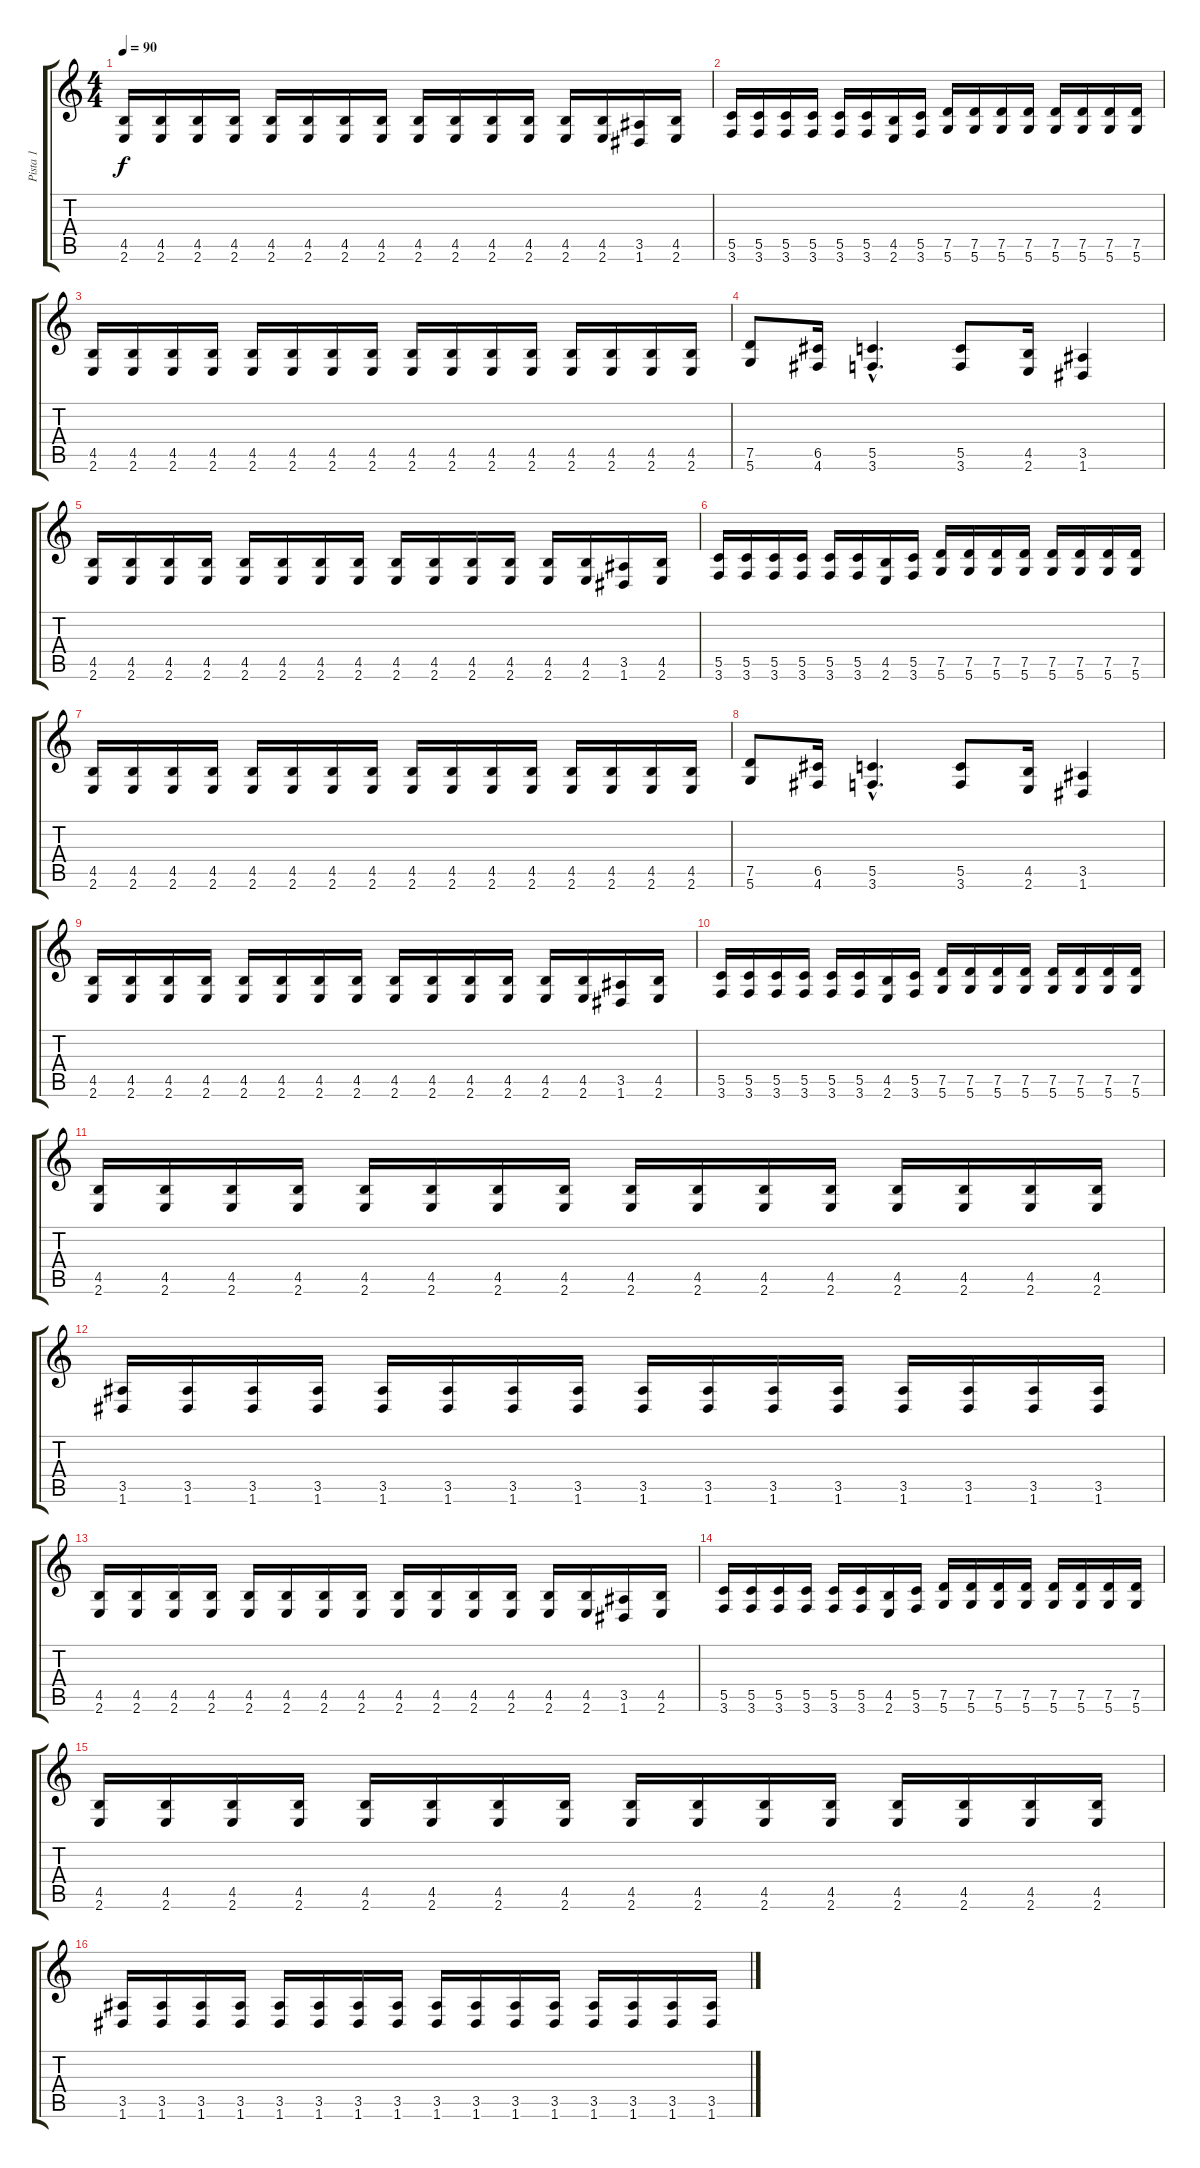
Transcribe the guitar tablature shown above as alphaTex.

\track ("Pista 1" "Pista 1") {instrument overdrivenguitar}
\staff {score tabs}
\tuning (D4 A3 F3 C3 G2 D2) {hide}
\ts (4 4)
\tempo 90
\clef g2
\ks c
(4.5 2.6).16{dy f} (4.5 2.6).16 (4.5 2.6).16 (4.5 2.6).16 (4.5 2.6).16 (4.5 2.6).16 (4.5 2.6).16 (4.5 2.6).16 (4.5 2.6).16 (4.5 2.6).16 (4.5 2.6).16 (4.5 2.6).16 (4.5 2.6).16 (4.5 2.6).16 (3.5 1.6).16 (4.5 2.6).16 |
(5.5 3.6).16 (5.5 3.6).16 (5.5 3.6).16 (5.5 3.6).16 (5.5 3.6).16 (5.5 3.6).16 (4.5 2.6).16 (5.5 3.6).16 (7.5 5.6).16 (7.5 5.6).16 (7.5 5.6).16 (7.5 5.6).16 (7.5 5.6).16 (7.5 5.6).16 (7.5 5.6).16 (7.5 5.6).16 |
(4.5 2.6).16 (4.5 2.6).16 (4.5 2.6).16 (4.5 2.6).16 (4.5 2.6).16 (4.5 2.6).16 (4.5 2.6).16 (4.5 2.6).16 (4.5 2.6).16 (4.5 2.6).16 (4.5 2.6).16 (4.5 2.6).16 (4.5 2.6).16 (4.5 2.6).16 (4.5 2.6).16 (4.5 2.6).16 |
(7.5 5.6).8 (6.5 4.6).16 (5.5{hac} 3.6{hac}).4{d} (5.5 3.6).8 (4.5 2.6).16 (3.5 1.6).4 |
(4.5 2.6).16 (4.5 2.6).16 (4.5 2.6).16 (4.5 2.6).16 (4.5 2.6).16 (4.5 2.6).16 (4.5 2.6).16 (4.5 2.6).16 (4.5 2.6).16 (4.5 2.6).16 (4.5 2.6).16 (4.5 2.6).16 (4.5 2.6).16 (4.5 2.6).16 (3.5 1.6).16 (4.5 2.6).16 |
(5.5 3.6).16 (5.5 3.6).16 (5.5 3.6).16 (5.5 3.6).16 (5.5 3.6).16 (5.5 3.6).16 (4.5 2.6).16 (5.5 3.6).16 (7.5 5.6).16 (7.5 5.6).16 (7.5 5.6).16 (7.5 5.6).16 (7.5 5.6).16 (7.5 5.6).16 (7.5 5.6).16 (7.5 5.6).16 |
(4.5 2.6).16 (4.5 2.6).16 (4.5 2.6).16 (4.5 2.6).16 (4.5 2.6).16 (4.5 2.6).16 (4.5 2.6).16 (4.5 2.6).16 (4.5 2.6).16 (4.5 2.6).16 (4.5 2.6).16 (4.5 2.6).16 (4.5 2.6).16 (4.5 2.6).16 (4.5 2.6).16 (4.5 2.6).16 |
(7.5 5.6).8 (6.5 4.6).16 (5.5{hac} 3.6{hac}).4{d} (5.5 3.6).8 (4.5 2.6).16 (3.5 1.6).4 |
(4.5 2.6).16 (4.5 2.6).16 (4.5 2.6).16 (4.5 2.6).16 (4.5 2.6).16 (4.5 2.6).16 (4.5 2.6).16 (4.5 2.6).16 (4.5 2.6).16 (4.5 2.6).16 (4.5 2.6).16 (4.5 2.6).16 (4.5 2.6).16 (4.5 2.6).16 (3.5 1.6).16 (4.5 2.6).16 |
(5.5 3.6).16 (5.5 3.6).16 (5.5 3.6).16 (5.5 3.6).16 (5.5 3.6).16 (5.5 3.6).16 (4.5 2.6).16 (5.5 3.6).16 (7.5 5.6).16 (7.5 5.6).16 (7.5 5.6).16 (7.5 5.6).16 (7.5 5.6).16 (7.5 5.6).16 (7.5 5.6).16 (7.5 5.6).16 |
(4.5 2.6).16 (4.5 2.6).16 (4.5 2.6).16 (4.5 2.6).16 (4.5 2.6).16 (4.5 2.6).16 (4.5 2.6).16 (4.5 2.6).16 (4.5 2.6).16 (4.5 2.6).16 (4.5 2.6).16 (4.5 2.6).16 (4.5 2.6).16 (4.5 2.6).16 (4.5 2.6).16 (4.5 2.6).16 |
(3.5 1.6).16 (3.5 1.6).16 (3.5 1.6).16 (3.5 1.6).16 (3.5 1.6).16 (3.5 1.6).16 (3.5 1.6).16 (3.5 1.6).16 (3.5 1.6).16 (3.5 1.6).16 (3.5 1.6).16 (3.5 1.6).16 (3.5 1.6).16 (3.5 1.6).16 (3.5 1.6).16 (3.5 1.6).16 |
(4.5 2.6).16 (4.5 2.6).16 (4.5 2.6).16 (4.5 2.6).16 (4.5 2.6).16 (4.5 2.6).16 (4.5 2.6).16 (4.5 2.6).16 (4.5 2.6).16 (4.5 2.6).16 (4.5 2.6).16 (4.5 2.6).16 (4.5 2.6).16 (4.5 2.6).16 (3.5 1.6).16 (4.5 2.6).16 |
(5.5 3.6).16 (5.5 3.6).16 (5.5 3.6).16 (5.5 3.6).16 (5.5 3.6).16 (5.5 3.6).16 (4.5 2.6).16 (5.5 3.6).16 (7.5 5.6).16 (7.5 5.6).16 (7.5 5.6).16 (7.5 5.6).16 (7.5 5.6).16 (7.5 5.6).16 (7.5 5.6).16 (7.5 5.6).16 |
(4.5 2.6).16 (4.5 2.6).16 (4.5 2.6).16 (4.5 2.6).16 (4.5 2.6).16 (4.5 2.6).16 (4.5 2.6).16 (4.5 2.6).16 (4.5 2.6).16 (4.5 2.6).16 (4.5 2.6).16 (4.5 2.6).16 (4.5 2.6).16 (4.5 2.6).16 (4.5 2.6).16 (4.5 2.6).16 |
(3.5 1.6).16 (3.5 1.6).16 (3.5 1.6).16 (3.5 1.6).16 (3.5 1.6).16 (3.5 1.6).16 (3.5 1.6).16 (3.5 1.6).16 (3.5 1.6).16 (3.5 1.6).16 (3.5 1.6).16 (3.5 1.6).16 (3.5 1.6).16 (3.5 1.6).16 (3.5 1.6).16 (3.5 1.6).16
